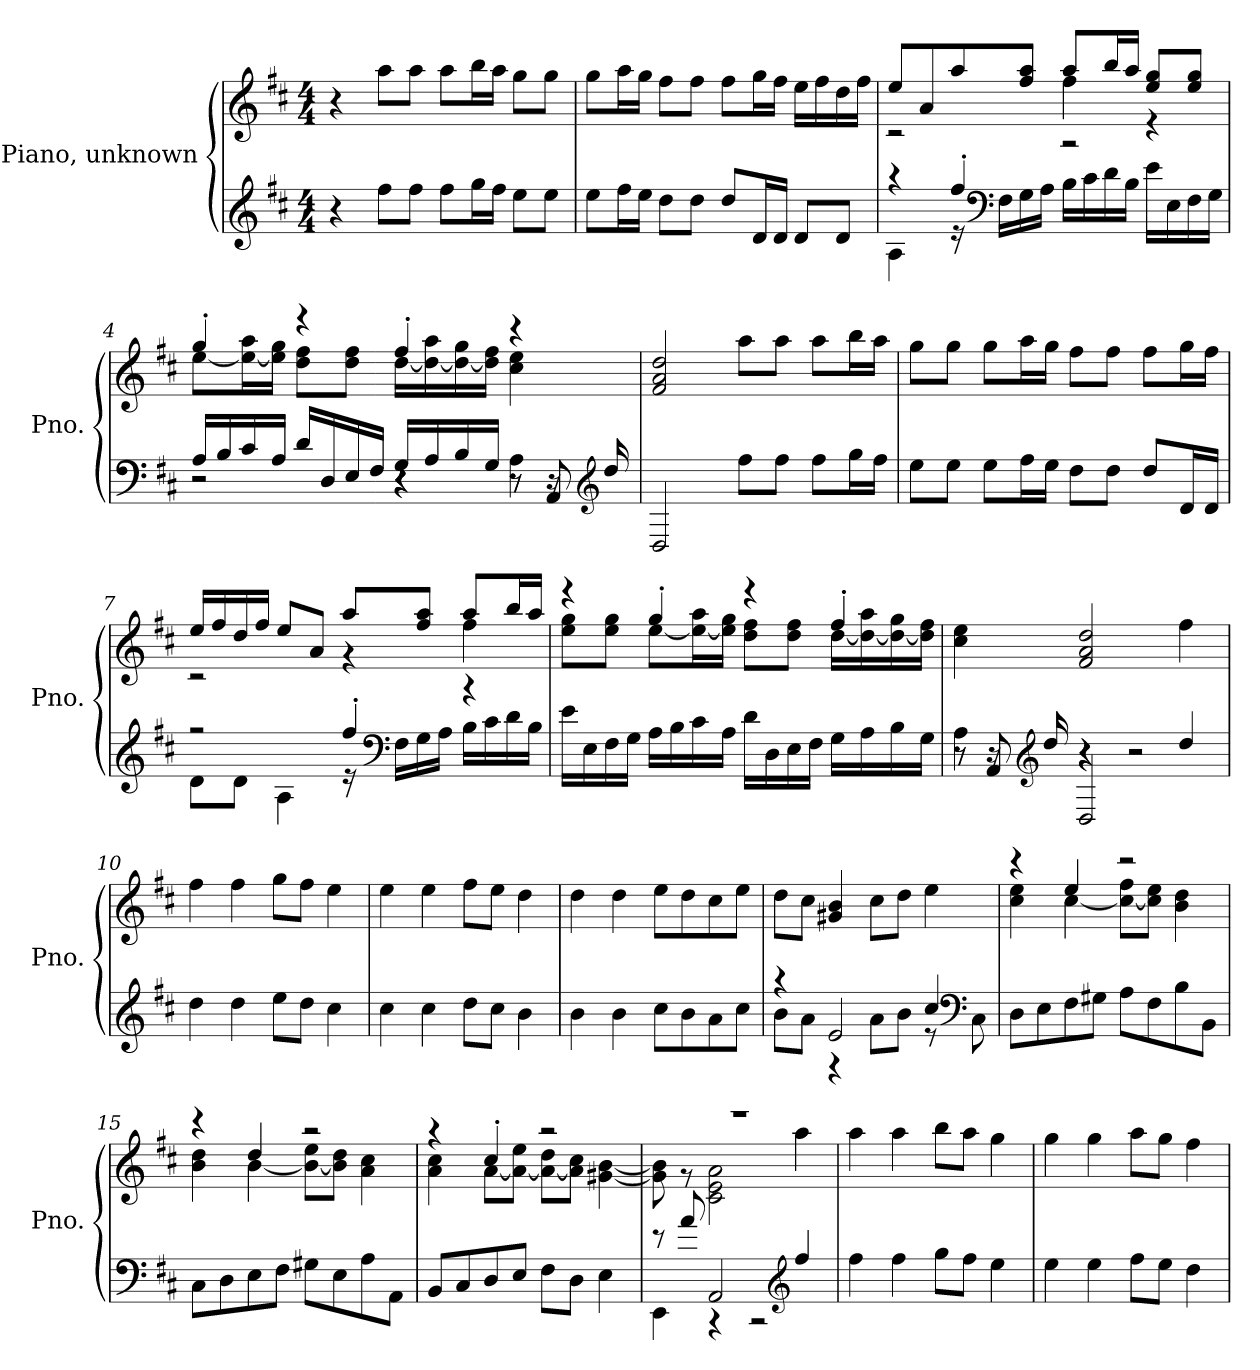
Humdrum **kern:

**kern	**kern
*part1	*part1
*staff2	*staff1
*I"Piano, unknown	*
*I'Pno.	*
*clefG2	*clefG2
*k[f#c#]	*k[f#c#]
*M4/4	*M4/4
*MM120	*MM120
=1	=1
4r	4r
8ff#\L	8aa\L
8ff#\J	8aa\J
8ff#\L	8aa\L
16gg\L	16bb\L
16ff#\JJ	16aa\JJ
8ee\L	8gg\L
8ee\J	8gg\J
=2	=2
8ee\L	8gg\L
16ff#\L	16aa\L
16ee\JJ	16gg\JJ
8dd\L	8ff#\L
8dd\J	8ff#\J
8dd/L	8ff#\L
16d/L	16gg\L
16d/JJ	16ff#\JJ
8d/L	16ee\LL
.	16ff#\
8d/J	16dd\
.	16ff#\JJ
=3	=3
*^	*^
4r	4A\	8ee/L	2r
.	.	8a/	.
4ff#'/	16r	8aa/	.
*clefF4	*	*	*
.	16F#\LL	.	.
.	16G\	8ff#/ 8aa/J	.
.	16A\JJ	.	.
2r	16B\LL	8aa/L	4ff#\
.	16c#\	.	.
.	16d\	16bb/L	.
.	16B\JJ	16aa/JJ	.
.	16e\LL	8ee/ 8gg/L	4r
.	16E\	.	.
.	16F#\	8ee/ 8gg/J	.
.	16G\JJ	.	.
!!LO:LB:g=z	!!
=4	=4	=4	=4
*	*^	*	*
16A/LL	2r	2r	4gg'/	[8ee\L
16B/	.	.	.	.
16c#/	.	.	.	16ee\_ 16aa\L
16A/JJ	.	.	.	16ee\] 16gg\JJ
16d/LL	.	.	4r	8dd\ 8ff#\L
16D/	.	.	.	.
16E/	.	.	.	8dd\ 8ff#\J
16F#/JJ	.	.	.	.
16G/LL	4r	4r	4ff#'/	[16dd\LL
16A/	.	.	.	16dd\_ 16aa\
16B/	.	.	.	16dd\_ 16gg\
16G/JJ	.	.	.	16dd\] 16ff#\JJ
8r	4A\	8r	4r	4cc#\ 4ee\
16r	.	8AA/	.	.
*clefG2	*	*	*	*
16dd/	.	.	.	.
*v	*v	*v	*	*
*	*v	*v
=5	=5
2D/	2f#/ 2a/ 2dd/
8ff#\L	8aa\L
8ff#\J	8aa\J
8ff#\L	8aa\L
16gg\L	16bb\L
16ff#\JJ	16aa\JJ
=6	=6
8ee\L	8gg\L
8ee\J	8gg\J
8ee\L	8gg\L
16ff#\L	16aa\L
16ee\JJ	16gg\JJ
8dd\L	8ff#\L
8dd\J	8ff#\J
8dd/L	8ff#\L
16d/L	16gg\L
16d/JJ	16ff#\JJ
!!LO:LB:g=z
=7	=7
*^	*^
2r	8d\L	16ee/LL	2r
.	.	16ff#/	.
.	8d\J	16dd/	.
.	.	16ff#/JJ	.
.	4A\	8ee/L	.
.	.	8a/J	.
4ff#'/	16r	8aa/L	4r
*clefF4	*	*	*
.	16F#\LL	.	.
.	16G\	8ff#/ 8aa/J	.
.	16A\JJ	.	.
4r	16B\LL	8aa/L	4ff#\
.	16c#\	.	.
.	16d\	16bb/L	.
.	16B\JJ	16aa/JJ	.
*v	*v	*	*
=8	=8	=8
16e\LL	4r	8ee\ 8gg\L
16E\	.	.
16F#\	.	8ee\ 8gg\J
16G\JJ	.	.
16A\LL	4gg'/	[8ee\L
16B\	.	.
16c#\	.	16ee\_ 16aa\L
16A\JJ	.	16ee\] 16gg\JJ
16d\LL	4r	8dd\ 8ff#\L
16D\	.	.
16E\	.	8dd\ 8ff#\J
16F#\JJ	.	.
16G\LL	4ff#'/	[16dd\LL
16A\	.	16dd\_ 16aa\
16B\	.	16dd\_ 16gg\
16G\JJ	.	16dd\] 16ff#\JJ
*	*v	*v
=9	=9
*^	*
*	*^	*
8r	4A\	8r	4cc#\ 4ee\
16r	.	8AA/	.
*clefG2	*	*	*
16dd/	.	.	.
2D/	4r	4r	2f#/ 2a/ 2dd/
.	2r	2r	.
4dd/	.	.	4ff#\
*v	*v	*v	*
!!LO:LB:g=z
=10	=10
4dd\	4ff#\
4dd\	4ff#\
8ee\L	8gg\L
8dd\J	8ff#\J
4cc#\	4ee\
=11	=11
4cc#\	4ee\
4cc#\	4ee\
8dd\L	8ff#\L
8cc#\J	8ee\J
4b\	4dd\
=12	=12
4b\	4dd\
4b\	4dd\
8cc#\L	8ee\L
8b\	8dd\
8a\	8cc#\
8cc#\J	8ee\J
=13	=13
*^	*
4r	8b\L	8dd\L
.	8a\J	8cc#\J
2e/	4r	4g#X/ 4b/
.	8a\L	8cc#\L
.	8b\J	8dd\J
4cc#/	8r	4ee\
*clefF4	*	*
.	8C#\	.
*v	*v	*
=14	=14
*	*^
8D\L	4r	4cc#\ 4ee\
8E\	.	.
8F#\	4ee/	[4cc#\
8G#X\J	.	.
8A\L	2r	8cc#\_ 8ff#\L
8F#\	.	8cc#\] 8ee\J
8B\	.	4b\ 4dd\
8BB\J	.	.
!!LO:LB:g=z	!!
=15	=15	=15
8C#\L	4r	4b\ 4dd\
8D\	.	.
8E\	4dd/	[4b\
8F#\J	.	.
8G#X\L	2r	8b\_ 8ee\L
8E\	.	8b\] 8dd\J
8A\	.	4a\ 4cc#\
8AA\J	.	.
=16	=16	=16
8BB/L	4r	4a\ 4cc#\
8C#/	.	.
8D/	4cc#'/	[8a\L
8E/J	.	8a\_ 8ee\J
8F#\L	2r	8a\_ 8dd\L
8D\J	.	8a\] 8cc#\J
4E\	.	[4g#X\ [4b\
=17	=17	=17
*^	*	*
8r	4EE\	1r	8g#\] 8b\]
8a/	.	.	8r
2AA/	4r	.	2c#\ 2e\ 2a\
.	2r	.	.
*clefG2	*	*	*
4ff#/	.	.	4aa\
*v	*v	*	*
*	*v	*v
=18	=18
4ff#\	4aa\
4ff#\	4aa\
8gg\L	8bb\L
8ff#\J	8aa\J
4ee\	4gg\
=19	=19
4ee\	4gg\
4ee\	4gg\
8ff#\L	8aa\L
8ee\J	8gg\J
4dd\	4ff#\
=	=
*-	*-
